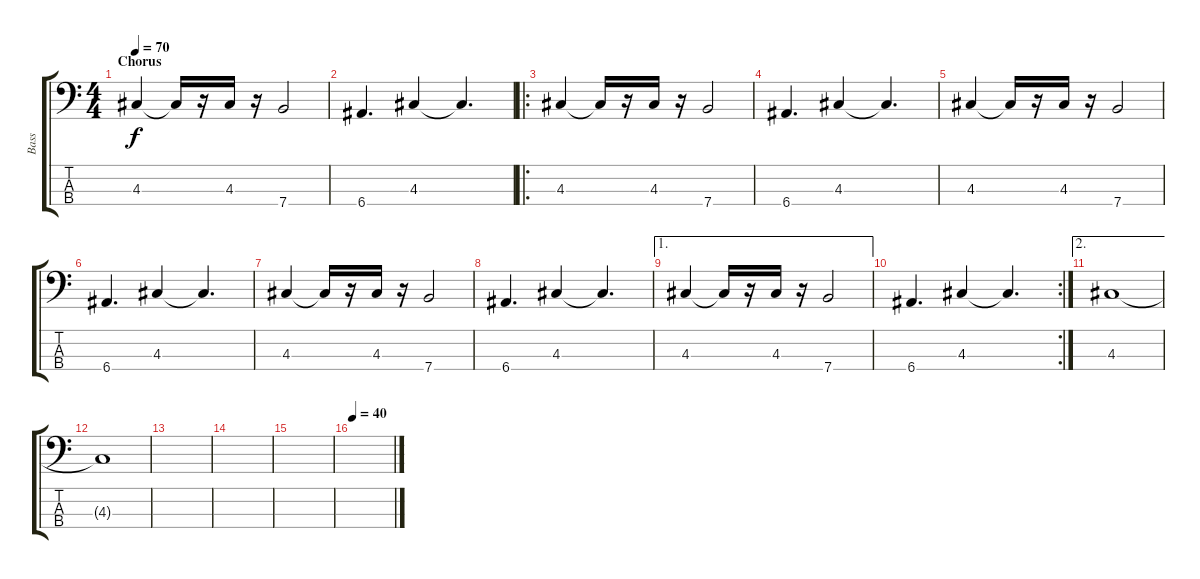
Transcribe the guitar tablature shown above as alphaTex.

\track ("Bass" "Bass") {instrument electricbassfinger}
\staff {score tabs}
\tuning (G2 D2 A1 E1) {hide}
\ts (4 4)
\section ("" "Chorus")
\tempo 70
\clef f4
\ks c
4.3.4{dy f} 4.3{t}.16 r.16 4.3.16 r.16 7.4.2 |
6.4.4{d} 4.3.4 4.3{t}.4{d} |
\ro
4.3.4 4.3{t}.16 r.16 4.3.16 r.16 7.4.2 |
6.4.4{d} 4.3.4 4.3{t}.4{d} |
4.3.4 4.3{t}.16 r.16 4.3.16 r.16 7.4.2 |
6.4.4{d} 4.3.4 4.3{t}.4{d} |
4.3.4 4.3{t}.16 r.16 4.3.16 r.16 7.4.2 |
6.4.4{d} 4.3.4 4.3{t}.4{d} |
\ae 1
4.3.4 4.3{t}.16 r.16 4.3.16 r.16 7.4.2 |
\rc 2
6.4.4{d} 4.3.4 4.3{t}.4{d} |
\ae 2
4.3.1 |
4.3{t}.1 |
|
|
|
\tempo 40
